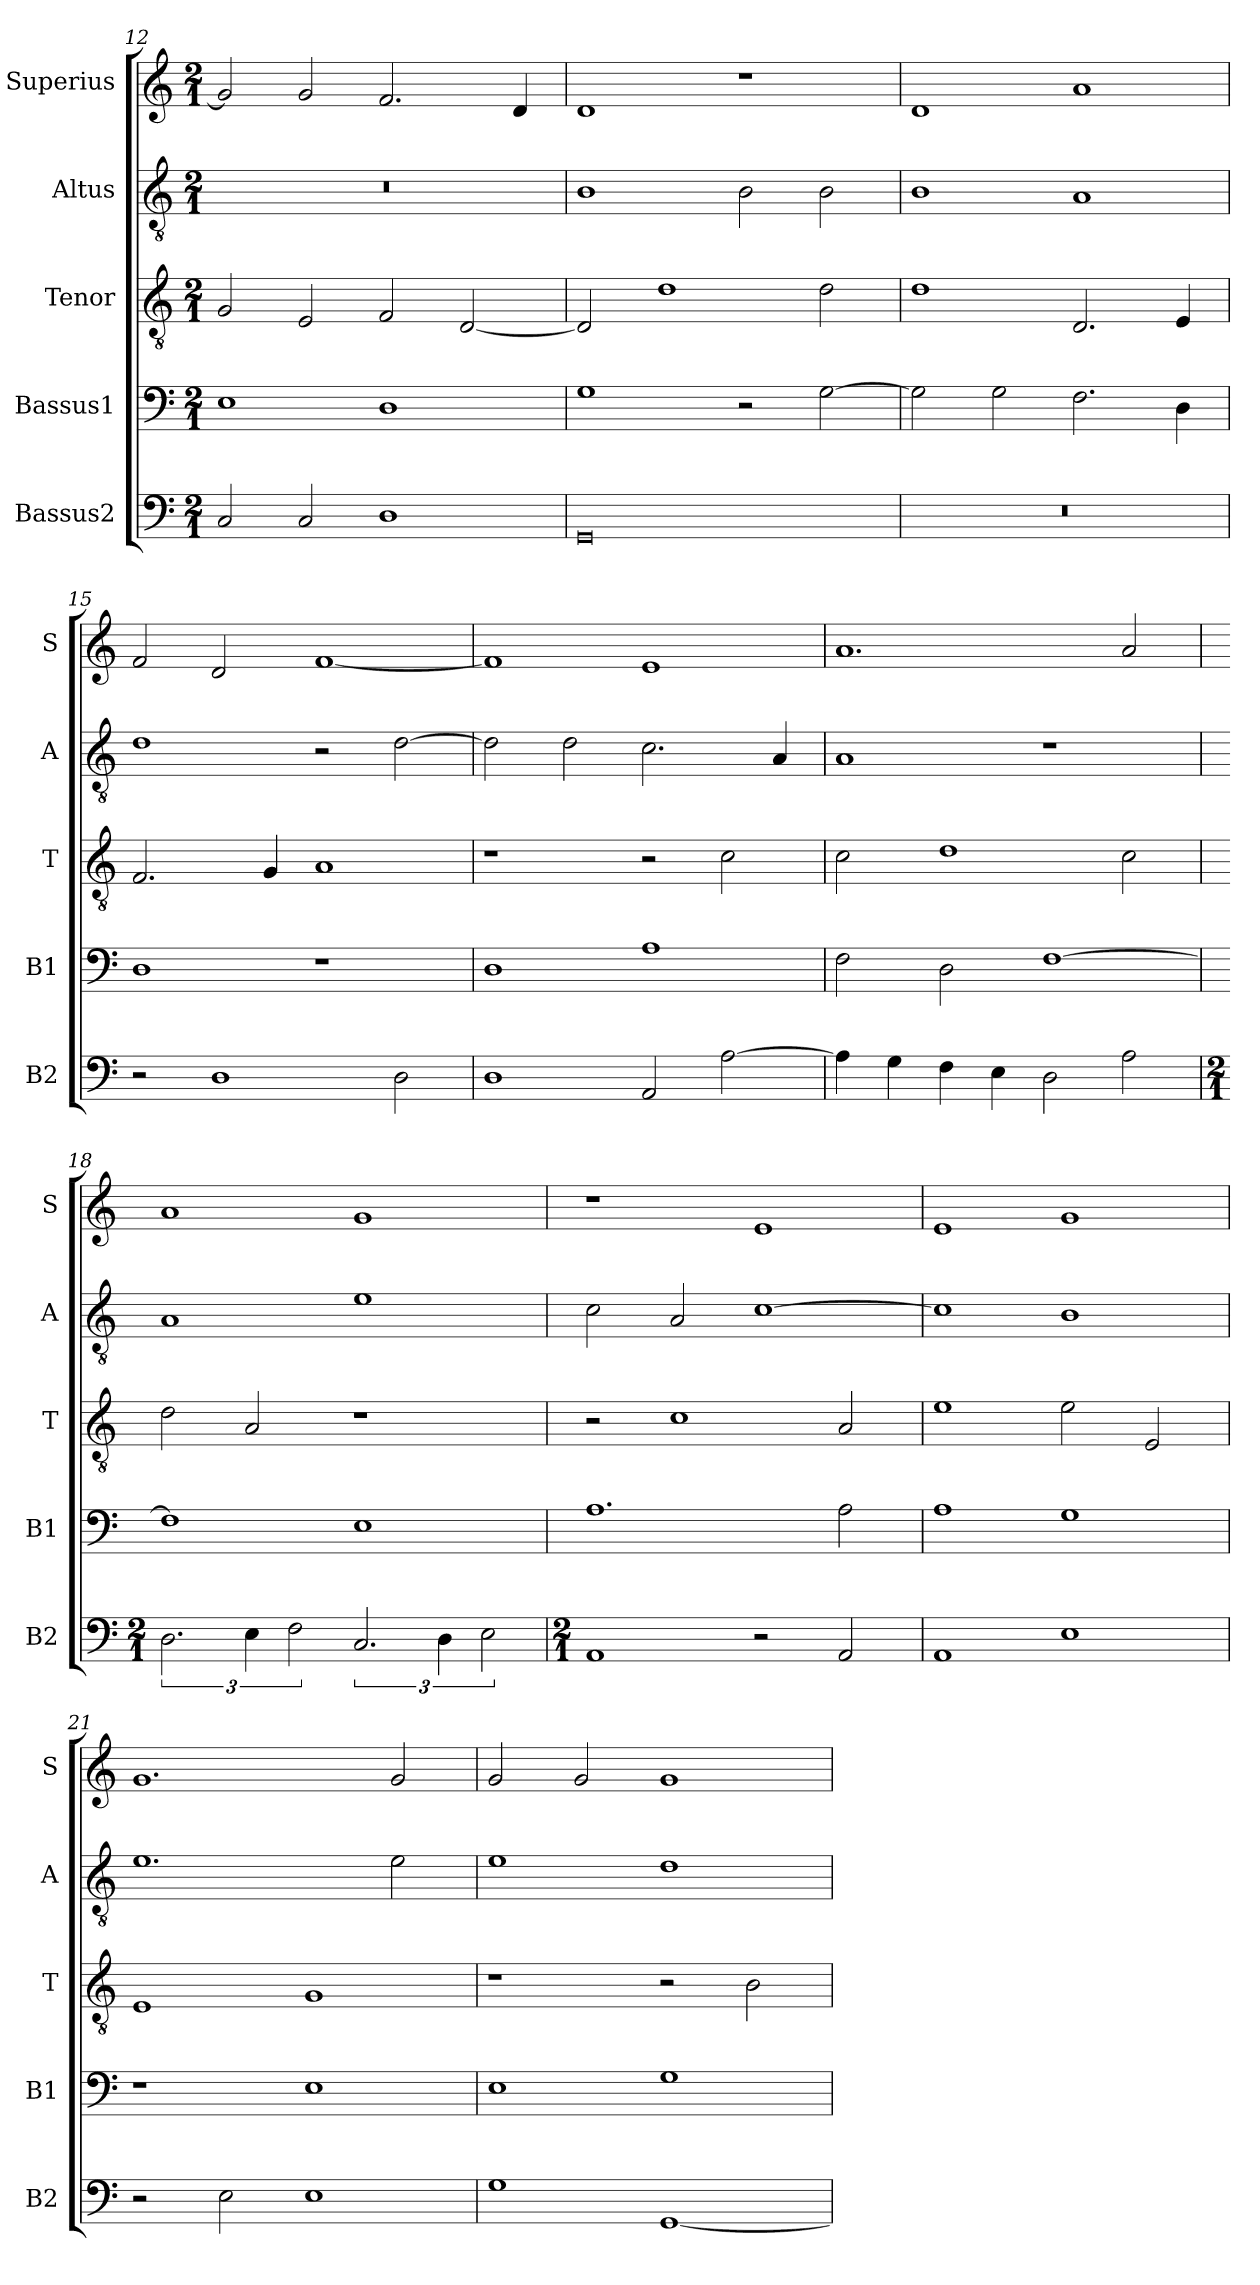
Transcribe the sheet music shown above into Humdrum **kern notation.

**kern	**kern	**kern	**kern	**kern
*part5	*part4	*part3	*part2	*part1
*staff5	*staff4	*staff3	*staff2	*staff1
*I"Bassus2	*I"Bassus1	*I"Tenor	*I"Altus	*I"Superius
*I'B2	*I'B1	*I'T	*I'A	*I'S
*clefF4	*clefF4	*clefGv2	*clefGv2	*clefG2
*k[]	*k[]	*k[]	*k[]	*k[]
*M2/1	*M2/1	*M2/1	*M2/1	*M2/1
=12	=12	=12	=12	=12
2C/	1E	2G/	0r	2g/]
2C/	.	2E/	.	2g/
1D	1D	2F/	.	2.f/
.	.	[2D/	.	.
.	.	.	.	4d/
=13	=13	=13	=13	=13
0GG	1G	2D/]	1B	1d
.	.	1d	.	.
.	2r	.	2B\	1r
.	[2G\	2d\	2B\	.
=14	=14	=14	=14	=14
0r	2G\]	1d	1B	1d
.	2G\	.	.	.
.	2.F\	2.D/	1A	1a
.	4D\	4E/	.	.
=15	=15	=15	=15	=15
2r	1D	2.F/	1d	2f/
1D	.	.	.	2d/
.	.	4G/	.	.
.	1r	1A	2r	[1f
2D\	.	.	[2d\	.
=16	=16	=16	=16	=16
1D	1D	1r	2d\]	1f]
.	.	.	2d\	.
2AA/	1A	2r	2.c\	1e
[2A\	.	2c\	.	.
.	.	.	4A/	.
=17	=17	=17	=17	=17
4A\]	2F\	2c\	1A	1.a
4G\	.	.	.	.
4F\	2D\	1d	.	.
4E\	.	.	.	.
2D\	[1F	.	1r	.
2A\	.	2c\	.	2a/
=18	=18	=18	=18	=18
*M2/1	*	*	*	*
3.D\	1F]	2d\	1A	1a
6E\	.	2A/	.	.
3F\	.	.	.	.
3.C/	1E	1r	1e	1g
6D\	.	.	.	.
3E\	.	.	.	.
=19	=19	=19	=19	=19
*M2/1	*	*	*	*
1AA	1.A	2r	2c\	1r
.	.	1c	2A/	.
2r	.	.	[1c	1e
2AA/	2A\	2A/	.	.
=20	=20	=20	=20	=20
1AA	1A	1e	1c]	1e
1E	1G	2e\	1B	1g
.	.	2E/	.	.
=21	=21	=21	=21	=21
2r	1r	1E	1.e	1.g
2E\	.	.	.	.
1E	1E	1G	.	.
.	.	.	2e\	2g/
=22	=22	=22	=22	=22
1G	1E	1r	1e	2g/
.	.	.	.	2g/
[1GG	1G	2r	1d	1g
.	.	2B\	.	.
=	=	=	=	=
*-	*-	*-	*-	*-
